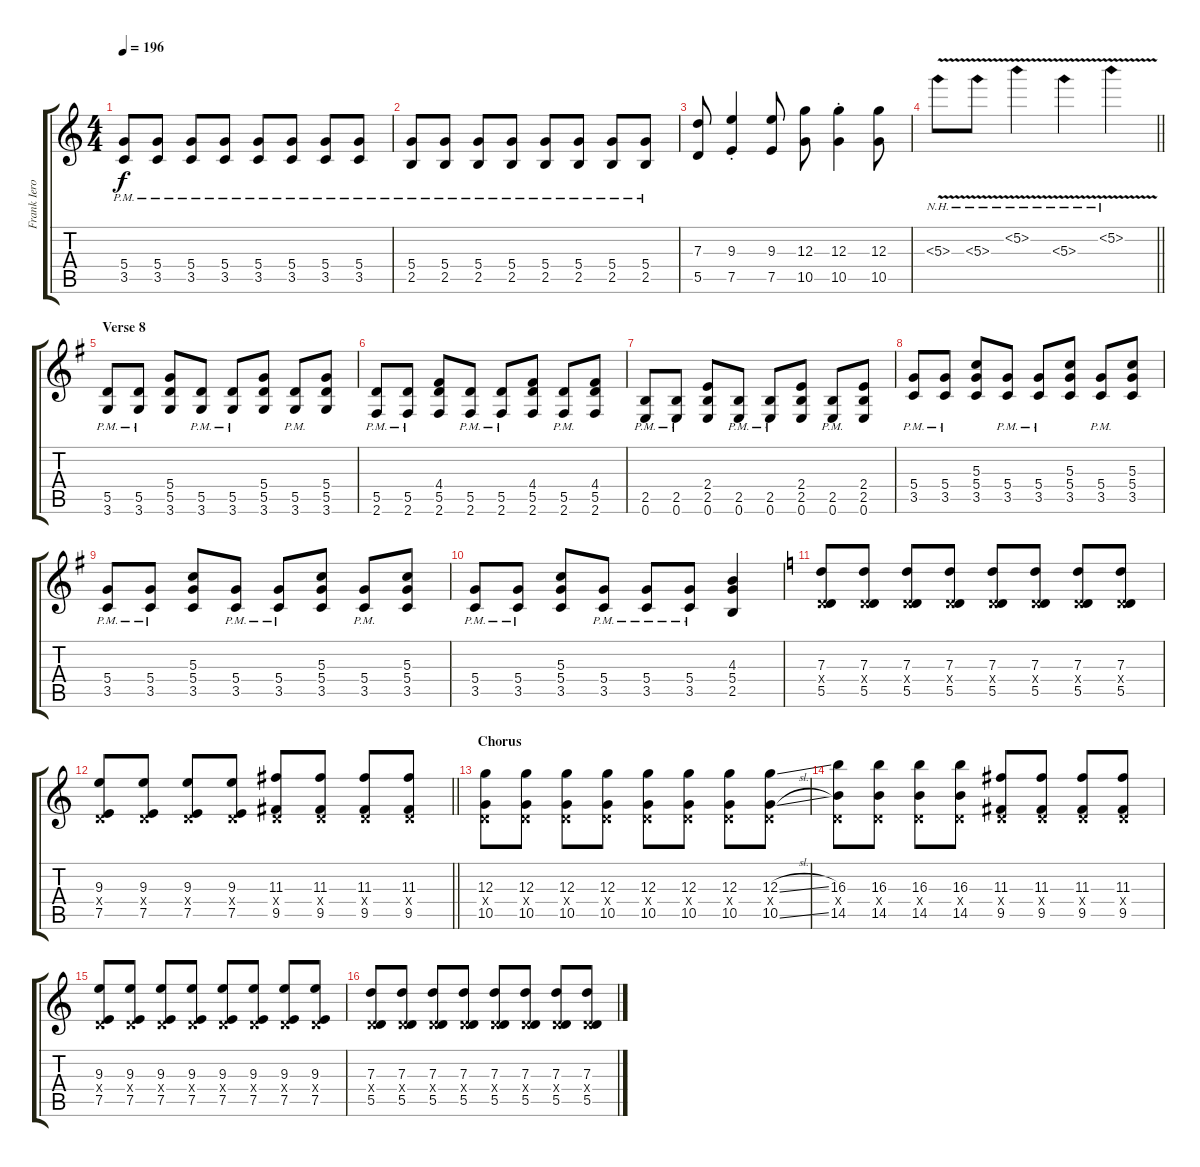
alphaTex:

\track ("Frank Iero Guitarra 2" "Frank Iero") {instrument distortionguitar}
\staff {score tabs}
\tuning (E4 B3 G3 D3 A2 E2) {hide}
\ts (4 4)
\tempo 196
\clef g2
\ks c
(5.4{pm} 3.5{pm}).8{dy f} (5.4{pm} 3.5{pm}).8 (5.4{pm} 3.5{pm}).8 (5.4{pm} 3.5{pm}).8 (5.4{pm} 3.5{pm}).8 (5.4{pm} 3.5{pm}).8 (5.4{pm} 3.5{pm}).8 (5.4{pm} 3.5{pm}).8 |
(5.4{pm} 2.5{pm}).8 (5.4{pm} 2.5{pm}).8 (5.4{pm} 2.5{pm}).8 (5.4{pm} 2.5{pm}).8 (5.4{pm} 2.5{pm}).8 (5.4{pm} 2.5{pm}).8 (5.4{pm} 2.5{pm}).8 (5.4{pm} 2.5{pm}).8 |
(7.3 5.5).8 (9.3{st} 7.5{st}).4 (9.3 7.5).8 (12.3 10.5).8 (12.3{st} 10.5{st}).4 (12.3 10.5).8 |
\barLineRight lightlight
5.3{nh v}.8 5.3{nh v}.8 5.2{nh v}.4 5.3{nh v}.4 5.2{nh v}.4 |
\section ("" "Verse 8")
\ks eminor
(5.5{pm} 3.6{pm}).8 (5.5{pm} 3.6{pm}).8 (5.4 5.5 3.6).8 (5.5{pm} 3.6{pm}).8 (5.5{pm} 3.6{pm}).8 (5.4 5.5 3.6).8 (5.5{pm} 3.6{pm}).8 (5.4 5.5 3.6).8 |
(5.5{pm} 2.6{pm}).8 (5.5{pm} 2.6{pm}).8 (4.4 5.5 2.6).8 (5.5{pm} 2.6{pm}).8 (5.5{pm} 2.6{pm}).8 (4.4 5.5 2.6).8 (5.5{pm} 2.6{pm}).8 (4.4 5.5 2.6).8 |
(2.5{pm} 0.6{pm}).8 (2.5{pm} 0.6{pm}).8 (2.4 2.5 0.6).8 (2.5{pm} 0.6{pm}).8 (2.5{pm} 0.6{pm}).8 (2.4 2.5 0.6).8 (2.5{pm} 0.6{pm}).8 (2.4 2.5 0.6).8 |
(5.4{pm} 3.5{pm}).8 (5.4{pm} 3.5{pm}).8 (5.3 5.4 3.5).8 (5.4{pm} 3.5{pm}).8 (5.4{pm} 3.5{pm}).8 (5.3 5.4 3.5).8 (5.4{pm} 3.5{pm}).8 (5.3 5.4 3.5).8 |
(5.4{pm} 3.5{pm}).8 (5.4{pm} 3.5{pm}).8 (5.3 5.4 3.5).8 (5.4{pm} 3.5{pm}).8 (5.4{pm} 3.5{pm}).8 (5.3 5.4 3.5).8 (5.4{pm} 3.5{pm}).8 (5.3 5.4 3.5).8 |
(5.4{pm} 3.5{pm}).8 (5.4{pm} 3.5{pm}).8 (5.3 5.4 3.5).8 (5.4{pm} 3.5{pm}).8 (5.4{pm} 3.5{pm}).8 (5.4{pm} 3.5{pm}).8 (4.3 5.4 2.5).4 |
\ks c
(7.3 0.4{x} 5.5).8 (7.3 0.4{x} 5.5).8 (7.3 0.4{x} 5.5).8 (7.3 0.4{x} 5.5).8 (7.3 0.4{x} 5.5).8 (7.3 0.4{x} 5.5).8 (7.3 0.4{x} 5.5).8 (7.3 0.4{x} 5.5).8 |
\barLineRight lightlight
(9.3 0.4{x} 7.5).8 (9.3 0.4{x} 7.5).8 (9.3 0.4{x} 7.5).8 (9.3 0.4{x} 7.5).8 (11.3 0.4{x} 9.5).8 (11.3 0.4{x} 9.5).8 (11.3 0.4{x} 9.5).8 (11.3 0.4{x} 9.5).8 |
\section ("" "Chorus")
(12.3 0.4{x} 10.5).8 (12.3 0.4{x} 10.5).8 (12.3 0.4{x} 10.5).8 (12.3 0.4{x} 10.5).8 (12.3 0.4{x} 10.5).8 (12.3 0.4{x} 10.5).8 (12.3 0.4{x} 10.5).8 (12.3{sl} 0.4{x} 10.5{sl}).8 |
(16.3 0.4{x} 14.5).8 (16.3 0.4{x} 14.5).8 (16.3 0.4{x} 14.5).8 (16.3 0.4{x} 14.5).8 (11.3 0.4{x} 9.5).8 (11.3 0.4{x} 9.5).8 (11.3 0.4{x} 9.5).8 (11.3 0.4{x} 9.5).8 |
(9.3 0.4{x} 7.5).8 (9.3 0.4{x} 7.5).8 (9.3 0.4{x} 7.5).8 (9.3 0.4{x} 7.5).8 (9.3 0.4{x} 7.5).8 (9.3 0.4{x} 7.5).8 (9.3 0.4{x} 7.5).8 (9.3 0.4{x} 7.5).8 |
(7.3 0.4{x} 5.5).8 (7.3 0.4{x} 5.5).8 (7.3 0.4{x} 5.5).8 (7.3 0.4{x} 5.5).8 (7.3 0.4{x} 5.5).8 (7.3 0.4{x} 5.5).8 (7.3 0.4{x} 5.5).8 (7.3 0.4{x} 5.5).8
